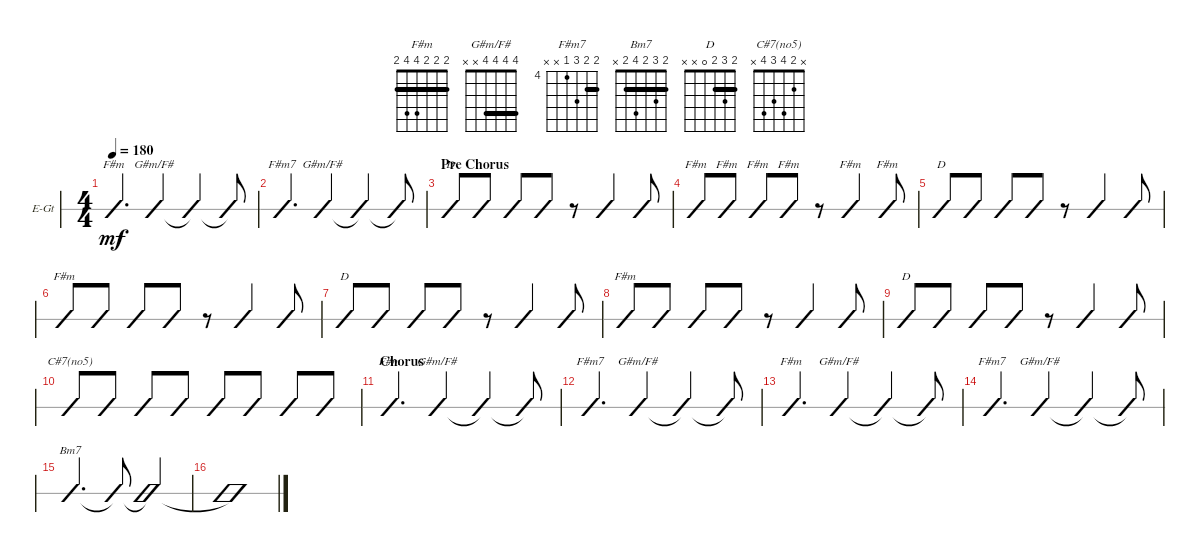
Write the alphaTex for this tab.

\defaultSystemsLayout 4
\bracketExtendMode groupsimilarinstruments
\firstSystemTrackNameOrientation horizontal
\otherSystemsTrackNameOrientation horizontal
\track ("Rhythm" "E-Gt") {instrument electricguitarclean}
\staff {slash}
\tuning (E4 B3 G3 D3 A2 E2)
\chord ("F#m" 2 2 2 4 x x) {barre (2 2)}
\chord ("G#m/F#" 4 4 4 4 x x) {barre (4 4 4)}
\chord ("F#m7" 5 5 6 4 x x) {firstfret 4 barre 5}
\chord ("Bm7" 2 3 2 4 2 x) {barre (2 2)}
\chord ("D" 2 3 2 0 x x) {barre 2}
\chord ("F#m" 2 2 2 4 4 2) {barre (2 2 2)}
\chord ("C#7(no5)" x 2 4 3 4 x)
\ts (4 4)
\tempo 180
\clef g2
\scale
0.333333
\ks f#minor
(4.4 2.3 2.2).4{d ch "F#m" dy mf} (4.4 4.3 4.2 4.1).4{ch "G#m/F#"} (4.4{t} 4.3{t} 4.2{t} 4.1{t}).4 (4.4{t} 4.3{t} 4.2{t} 4.1{t}).8 |
\scale
0.333333 (4.4 6.3 5.2 5.1).4{d ch "F#m7"} (4.4 4.3 4.2 4.1).4{ch "G#m/F#"} (4.4{t} 4.3{t} 4.2{t} 4.1{t}).4 (4.4{t} 4.3{t} 4.2{t} 4.1{t}).8 |
\section ("" "Pre Chorus")
\scale
0.333333 (0.4 2.3 3.2 2.1).8{ch "D"} (0.4 2.3 3.2 2.1).8 (0.4 2.3 3.2 2.1).8 (0.4 2.3 3.2 2.1).8 r.8 (0.4 2.3 3.2 2.1).4 (0.4 2.3 3.2 2.1).8 |
\scale
0.333333 (2.6 4.5 4.4 2.3 2.2 2.1).8{ch "F#m"} (2.6 4.5 4.4 2.3 2.2 2.1).8{ch "F#m"} (2.6 4.5 4.4 2.3 2.2 2.1).8{ch "F#m"} (2.6 4.5 4.4 2.3 2.2 2.1).8{ch "F#m"} r.8 (2.6 4.5 4.4 2.3 2.2 2.1).4{ch "F#m"} (2.6 4.5 4.4 2.3 2.2 2.1).8{ch "F#m"} |
\scale
0.333333 (0.4 2.3 3.2 2.1).8{ch "D"} (0.4 2.3 3.2 2.1).8 (0.4 2.3 3.2 2.1).8 (0.4 2.3 3.2 2.1).8 r.8 (0.4 2.3 3.2 2.1).4 (0.4 2.3 3.2 2.1).8 |
\scale
0.333333 (2.6 4.5 4.4 2.3 2.2 2.1).8{ch "F#m"} (2.6 4.5 4.4 2.3 2.2 2.1).8 (2.6 4.5 4.4 2.3 2.2 2.1).8 (2.6 4.5 4.4 2.3 2.2 2.1).8 r.8 (2.6 4.5 4.4 2.3 2.2 2.1).4 (2.6 4.5 4.4 2.3 2.2 2.1).8 |
\scale
0.333333 (0.4 2.3 3.2 2.1).8{ch "D"} (0.4 2.3 3.2 2.1).8 (0.4 2.3 3.2 2.1).8 (0.4 2.3 3.2 2.1).8 r.8 (0.4 2.3 3.2 2.1).4 (0.4 2.3 3.2 2.1).8 |
\scale
0.333333 (2.6 4.5 4.4 2.3 2.2 2.1).8{ch "F#m"} (2.6 4.5 4.4 2.3 2.2 2.1).8 (2.6 4.5 4.4 2.3 2.2 2.1).8 (2.6 4.5 4.4 2.3 2.2 2.1).8 r.8 (2.6 4.5 4.4 2.3 2.2 2.1).4 (2.6 4.5 4.4 2.3 2.2 2.1).8 |
\scale
0.333333 (0.4 2.3 3.2 2.1).8{ch "D"} (0.4 2.3 3.2 2.1).8 (0.4 2.3 3.2 2.1).8 (0.4 2.3 3.2 2.1).8 r.8 (0.4 2.3 3.2 2.1).4 (0.4 2.3 3.2 2.1).8 |
\scale
0.333333 (4.5 3.4 4.3 2.2).8{ch "C#7(no5)"} (4.5 3.4 4.3 2.2).8 (4.5 3.4 4.3 2.2).8 (4.5 3.4 4.3 2.2).8 (4.5 3.4 4.3 2.2).8 (4.5 3.4 4.3 2.2).8 (4.5 3.4 4.3 2.2).8 (4.5 3.4 4.3 2.2).8 |
\section ("" "Chorus")
\scale
0.333333 (4.4 2.3 2.2).4{d ch "F#m"} (4.4 4.3 4.2 4.1).4{ch "G#m/F#"} (4.4{t} 4.3{t} 4.2{t} 4.1{t}).4 (4.4{t} 4.3{t} 4.2{t} 4.1{t}).8 |
\scale
0.333333 (4.4 6.3 5.2 5.1).4{d ch "F#m7"} (4.4 4.3 4.2 4.1).4{ch "G#m/F#"} (4.4{t} 4.3{t} 4.2{t} 4.1{t}).4 (4.4{t} 4.3{t} 4.2{t} 4.1{t}).8 |
\scale
0.333333 (4.4 2.3 2.2).4{d ch "F#m"} (4.4 4.3 4.2 4.1).4{ch "G#m/F#"} (4.4{t} 4.3{t} 4.2{t} 4.1{t}).4 (4.4{t} 4.3{t} 4.2{t} 4.1{t}).8 |
\scale
0.333333 (4.4 6.3 5.2 5.1).4{d ch "F#m7"} (4.4 4.3 4.2 4.1).4{ch "G#m/F#"} (4.4{t} 4.3{t} 4.2{t} 4.1{t}).4 (4.4{t} 4.3{t} 4.2{t} 4.1{t}).8 |
\scale
0.333333 (2.5 4.4 2.3 3.2 2.1).4{d ch "Bm7"} (2.5{t} 4.4{t} 2.3{t} 3.2{t} 2.1{t}).8 (2.5{t} 4.4{t} 2.3{t} 3.2{t} 2.1{t}).2 |
\scale
0.333333 (2.5{t} 4.4{t} 2.3{t} 3.2{t} 2.1{t}).1
